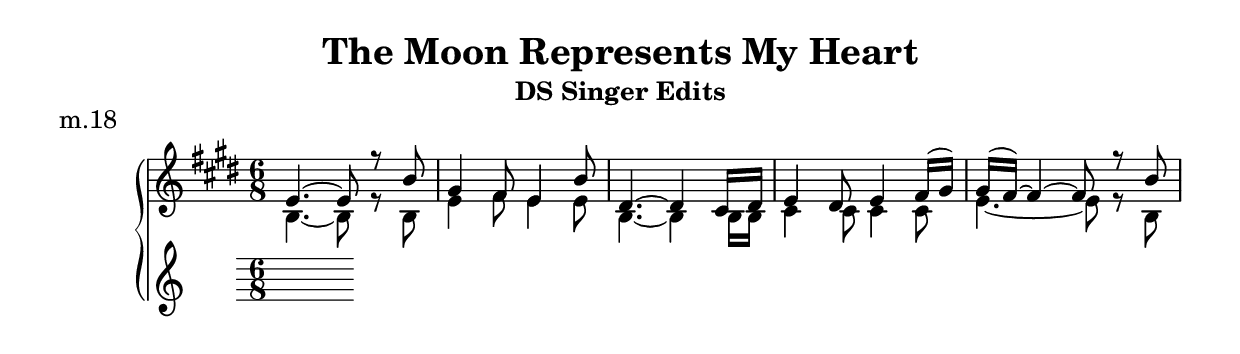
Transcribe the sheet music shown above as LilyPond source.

\header {
  title = "The Moon Represents My Heart"
  subtitle = "DS Singer Edits" 
  composer = ""
}

\markup {\large m.18}
\score {
  
    \new PianoStaff <<
      \new Staff {
        \clef treble \time 6/8 \key e \major 
        \relative c' {
        << {
          e4.~ e8 r8 b' gis4 fis8 e4 b'8 dis,4.~ dis4 cis16 dis 
          e4 dis8 e4 fis16( gis) | gis16( fis~) fis4~ fis8 r8 b 
        } \\ {
          b,4.~b8 r8 b8 | e4 fis8 e4 e8 | b4.~ b4 b16 b | cis4 cis8 cis4 cis8 | 
          e4.~ e8 r8 b8 
        } >> 
        }
    }
    \new Staff {

    }
  >>

  \layout {}
  \midi {}
}